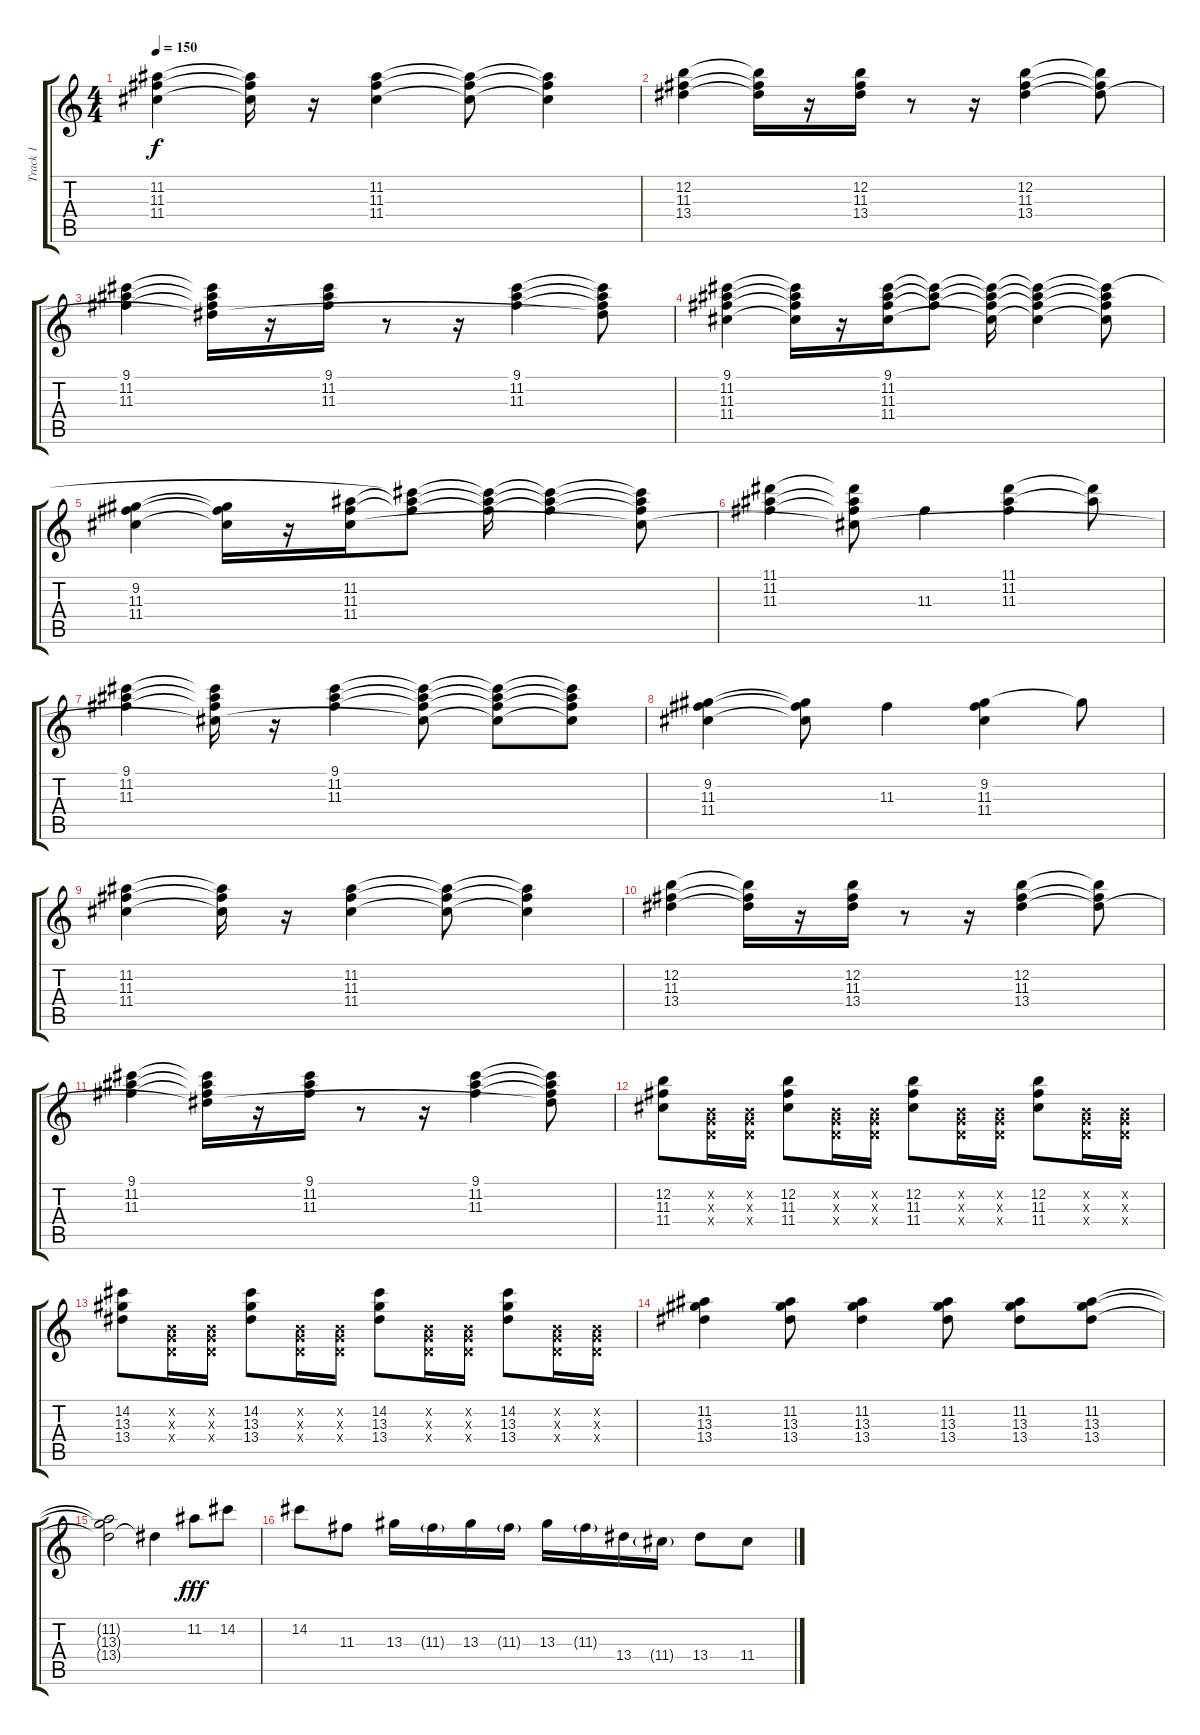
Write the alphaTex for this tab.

\track ("Track 1" "Track 1") {instrument overdrivenguitar}
\staff {score tabs}
\tuning (E4 B3 G3 D3 A2 E2) {hide}
\ts (4 4)
\tempo 150
\clef g2
\ks c
(11.2 11.3 11.4).4{dy f} (11.2{t} 11.3{t} 11.4{t}).16 r.16 (11.2 11.3 11.4).4 (11.2{t} 11.3{t} 11.4{t}).8 (11.2{t} 11.3{t} 11.4{t}).4 |
(12.2 11.3 13.4).4 (12.2{t} 11.3{t} 13.4{t}).16 r.16 (12.2 11.3 13.4).16 r.8 r.16 (12.2 11.3 13.4).4 (12.2{t} 11.3{t} 13.4{t}).8 |
(9.1 11.2 11.3).4 (9.1{t} 11.2{t} 11.3{t} 13.4{t}).16 r.16 (9.1 11.2 11.3).16 r.8 r.16 (9.1 11.2 11.3).4 (9.1{t} 11.2{t} 11.3{t} 13.4{t}).8 |
(9.1 11.2 11.3 11.4).4 (9.1{t} 11.2{t} 11.3{t} 11.4{t}).16 r.16 (9.1 11.2 11.3 11.4).16 (9.1{t} 11.2{t} 11.3{t}).8 (9.1{t} 11.2{t} 11.3{t} 11.4{t}).16 (9.1{t} 11.2{t} 11.3{t} 11.4{t}).4 (9.1{t} 11.2{t} 11.3{t} 11.4{t}).8 |
(9.2 11.3 11.4).4 (9.2{t} 11.3{t} 11.4{t}).16 r.16 (11.2 11.3 11.4).16 (9.1{t} 11.2{t} 11.3{t}).8 (9.1{t} 11.2{t} 11.3{t}).16 (9.1{t} 11.2{t} 11.3{t}).4 (9.1{t} 11.2{t} 11.3{t} 11.4{t}).8 |
(11.1 11.2 11.3).4 (11.1{t} 11.2{t} 11.3{t} 11.4{t}).8 11.3.4 (11.1 11.2 11.3).4 (11.1{t} 11.2{t}).8 |
(9.1 11.2 11.3).4 (9.1{t} 11.2{t} 11.3{t} 11.4{t}).16 r.16 (9.1 11.2 11.3).4 (9.1{t} 11.2{t} 11.3{t} 11.4{t}).8 (9.1{t} 11.2{t} 11.3{t} 11.4{t}).8 (9.1{t} 11.2{t} 11.3{t} 11.4{t}).8 |
(9.2 11.3 11.4).4 (9.2{t} 11.3{t} 11.4{t}).8 11.3.4 (9.2 11.3 11.4).4 9.2{t}.8 |
(11.2 11.3 11.4).4 (11.2{t} 11.3{t} 11.4{t}).16 r.16 (11.2 11.3 11.4).4 (11.2{t} 11.3{t} 11.4{t}).8 (11.2{t} 11.3{t} 11.4{t}).4 |
(12.2 11.3 13.4).4 (12.2{t} 11.3{t} 13.4{t}).16 r.16 (12.2 11.3 13.4).16 r.8 r.16 (12.2 11.3 13.4).4 (12.2{t} 11.3{t} 13.4{t}).8 |
(9.1 11.2 11.3).4 (9.1{t} 11.2{t} 11.3{t} 13.4{t}).16 r.16 (9.1 11.2 11.3).16 r.8 r.16 (9.1 11.2 11.3).4 (9.1{t} 11.2{t} 11.3{t} 13.4{t}).8 |
(12.2 11.3 11.4).8 (0.2{x} 0.3{x} 0.4{x}).16 (0.2{x} 0.3{x} 0.4{x}).16 (12.2 11.3 11.4).8 (0.2{x} 0.3{x} 0.4{x}).16 (0.2{x} 0.3{x} 0.4{x}).16 (12.2 11.3 11.4).8 (0.2{x} 0.3{x} 0.4{x}).16 (0.2{x} 0.3{x} 0.4{x}).16 (12.2 11.3 11.4).8 (0.2{x} 0.3{x} 0.4{x}).16 (0.2{x} 0.3{x} 0.4{x}).16 |
(14.2 13.3 13.4).8 (0.2{x} 0.3{x} 0.4{x}).16 (0.2{x} 0.3{x} 0.4{x}).16 (14.2 13.3 13.4).8 (0.2{x} 0.3{x} 0.4{x}).16 (0.2{x} 0.3{x} 0.4{x}).16 (14.2 13.3 13.4).8 (0.2{x} 0.3{x} 0.4{x}).16 (0.2{x} 0.3{x} 0.4{x}).16 (14.2 13.3 13.4).8 (0.2{x} 0.3{x} 0.4{x}).16 (0.2{x} 0.3{x} 0.4{x}).16 |
(11.2 13.3 13.4).4 (11.2 13.3 13.4).8 (11.2 13.3 13.4).4 (11.2 13.3 13.4).8 (11.2 13.3 13.4).8 (11.2 13.3 13.4).8 |
(11.2{t} 13.3{t} 13.4{t}).2 13.4{t}.4 11.2.8{dy fff} 14.2.8 |
14.2.8 11.3.8 13.3.16 11.3{g}.16 13.3.16 11.3{g}.16 13.3.16 11.3{g}.16 13.4.16 11.4{g}.16 13.4.8 11.4.8
